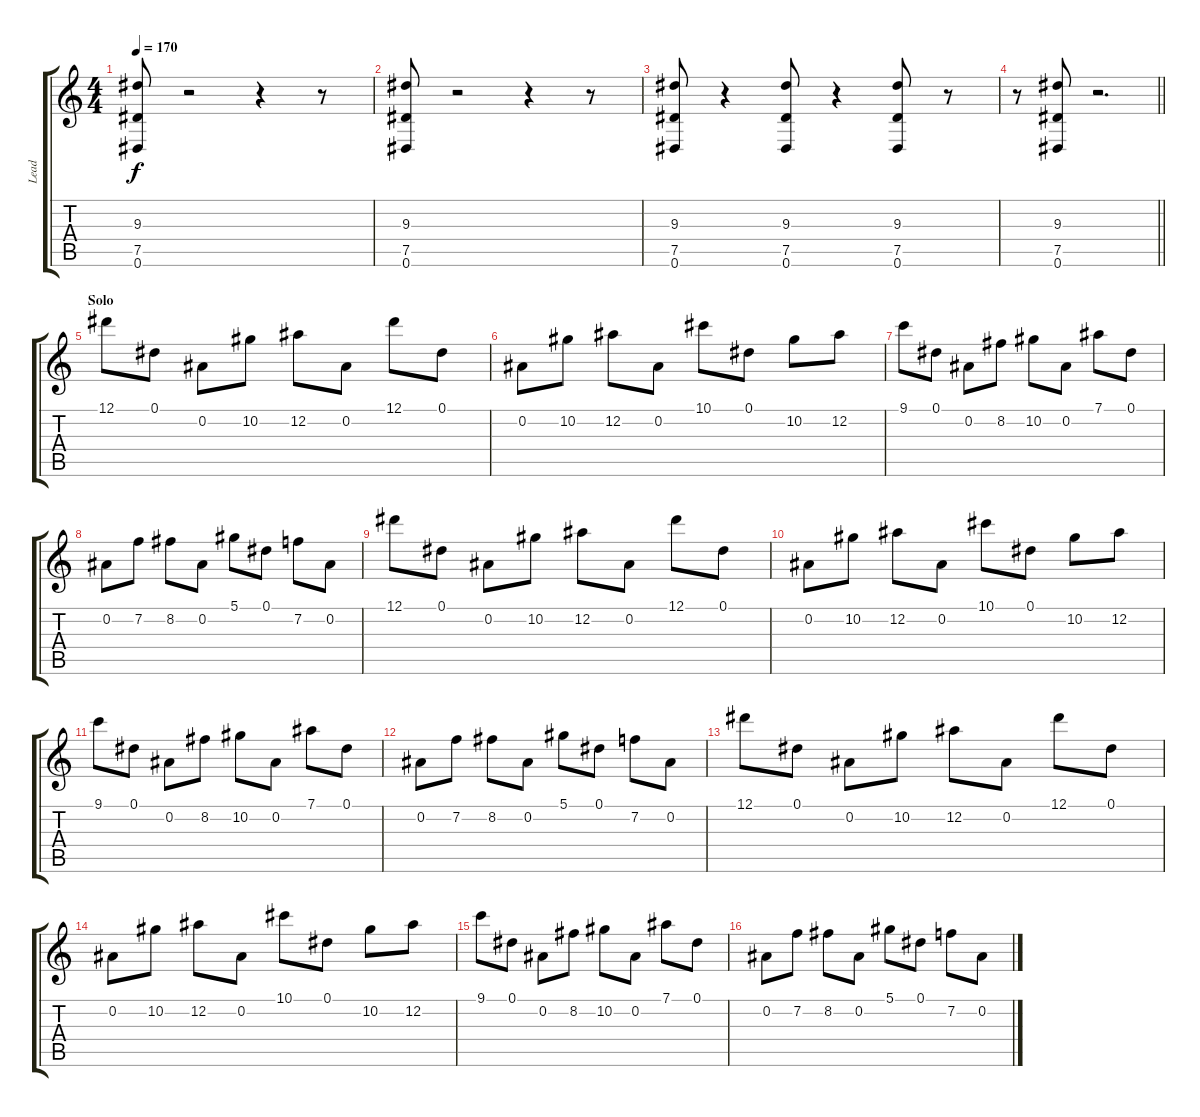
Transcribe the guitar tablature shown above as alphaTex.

\track ("Lead" "Lead") {instrument acousticguitarsteel}
\staff {score tabs}
\tuning (Eb4 Bb3 Gb3 Db3 Ab2 Eb2) {hide}
\ts (4 4)
\tempo 170
\clef g2
\ks c
(9.3 7.5 0.6).8{dy f} r.2 r.4 r.8 |
(9.3 7.5 0.6).8 r.2 r.4 r.8 |
(9.3 7.5 0.6).8 r.4 (9.3 7.5 0.6).8 r.4 (9.3 7.5 0.6).8 r.8 |
\barLineRight lightlight
r.8 (9.3 7.5 0.6).8 r.2{d} |
\section ("" "Solo")
12.1.8 0.1.8 0.2.8 10.2.8 12.2.8 0.2.8 12.1.8 0.1.8 |
0.2.8 10.2.8 12.2.8 0.2.8 10.1.8 0.1.8 10.2.8 12.2.8 |
9.1.8 0.1.8 0.2.8 8.2.8 10.2.8 0.2.8 7.1.8 0.1.8 |
0.2.8 7.2.8 8.2.8 0.2.8 5.1.8 0.1.8 7.2.8 0.2.8 |
12.1.8 0.1.8 0.2.8 10.2.8 12.2.8 0.2.8 12.1.8 0.1.8 |
0.2.8 10.2.8 12.2.8 0.2.8 10.1.8 0.1.8 10.2.8 12.2.8 |
9.1.8 0.1.8 0.2.8 8.2.8 10.2.8 0.2.8 7.1.8 0.1.8 |
0.2.8 7.2.8 8.2.8 0.2.8 5.1.8 0.1.8 7.2.8 0.2.8 |
12.1.8 0.1.8 0.2.8 10.2.8 12.2.8 0.2.8 12.1.8 0.1.8 |
0.2.8 10.2.8 12.2.8 0.2.8 10.1.8 0.1.8 10.2.8 12.2.8 |
9.1.8 0.1.8 0.2.8 8.2.8 10.2.8 0.2.8 7.1.8 0.1.8 |
0.2.8 7.2.8 8.2.8 0.2.8 5.1.8 0.1.8 7.2.8 0.2.8
